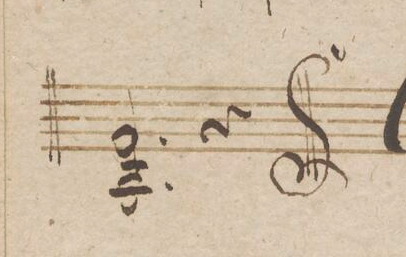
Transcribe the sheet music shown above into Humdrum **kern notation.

**kern	**dynam
*I"Violino 1mo	*
*clefG2	*
*k[b-]	*
*met(c)	*
*M4/4	*
2.f/ 2.A/	.
4r	.
==	==
*-	*-
